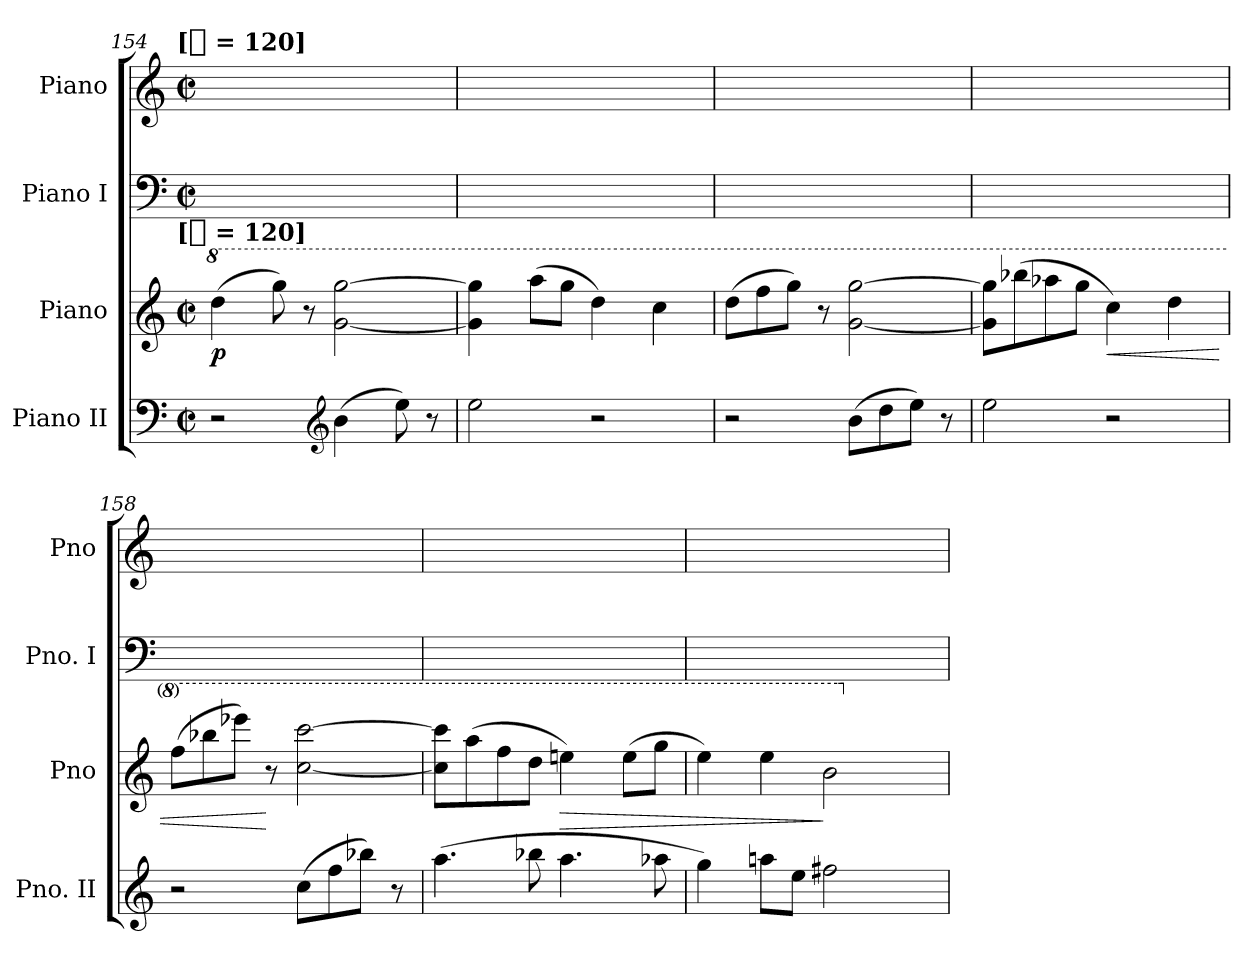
**kern	**kern	**dynam	**kern	**kern
*part4	*part3	*part3	*part2	*part1
*staff4	*staff3	*staff3	*staff2	*staff1
*I"Piano II	*I"Piano	*	*I"Piano I	*I"Piano
*I'Pno. II	*I'Pno	*	*I'Pno. I	*I'Pno
*clefF4	*clefG2	*	*clefF4	*clefG2
*k[]	*k[]	*	*k[]	*k[]
*C:	*C:	*	*C:	*C:
!!LO:TX:omd:t=[[half] = 120]
*M2/2	*M2/2	*	*M2/2	*M2/2
*met(c|)	*met(c|)	*	*met(c|)	*met(c|)
*MM240	*MM240	*	*MM240	*MM240
*	*8va	*	*	*
=154	=154	=154	=154	=154
!	!LO:TX:t=[[half] = 120]	!	!	!
2r	(4ddd	p	1ryy	8ryy
.	.	.	.	8ryy
.	8ggg)	.	.	4ryy
.	8r	.	.	.
*clefG2	*	*	*	*
(4b	[2gg [2ggg	.	.	8ryy
.	.	.	.	8ryy
8ee)	.	.	.	8ryy
8r	.	.	.	8ryy
=155	=155	=155	=155	=155
2ee	4gg] 4ggg]	.	8ryy	8ryy
.	.	.	8ryy	8ryy
.	(8aaaL	.	8ryy	4ryy
.	8gggJ	.	8ryy	.
2r	4ddd)	.	8ryy	4ryy
.	.	.	8ryy	.
.	4ccc	.	4ryy	8ryy
.	.	.	.	8ryy
=156	=156	=156	=156	=156
2r	(8dddL	.	4ryy	8ryy
.	8fff	.	.	8ryy
.	8gggJ)	.	8ryy	8ryy
.	8r	.	8ryy	8ryy
(8bL	[2gg [2ggg	.	8ryy	2ryy
8dd	.	.	8ryy	.
8eeJ)	.	.	8ryy	.
8r	.	.	8ryy	.
=157	=157	=157	=157	=157
2ee	8gg] 8ggg]L	.	4ryy	8ryy
.	(8bbb-X	.	.	8ryy
.	8aaa-X	.	4ryy	8ryy
.	8gggJ	.	.	8ryy
2r	4ccc)	<	8ryy	8ryy
.	.	.	8ryy	8ryy
.	4ddd	.	8ryy	4ryy
.	.	.	8ryy	.
=158	=158	=158	=158	=158
2r	(8fffL	.	8ryy	4ryy
.	8bbb-X	.	8ryy	.
.	8eeee-XJ)	.	4ryy	8ryy
.	8r	[	.	8ryy
(8ccL	[2ccc [2cccc	.	4ryy	8ryy
8ff	.	.	.	8ryy
8bb-XJ)	.	.	8ryy	8ryy
8r	.	.	8ryy	8ryy
=159	=159	=159	=159	=159
(4.aa	8ccc] 8cccc]L	.	8ryy	2ryy
.	(8aaa	.	8ryy	.
.	8fff	.	8ryy	.
8bb-X	8dddJ	.	8ryy	.
4.aa	4eeen)	>	4ryy	8ryy
.	.	.	.	8ryy
.	(8eeeL	.	4ryy	8ryy
8aa-X	8gggJ	.	.	8ryy
=160	=160	=160	=160	=160
4gg)	4eee)	.	8ryy	8ryy
.	.	.	8ryy	8ryy
8aanL	4eee	.	8ryy	4ryy
8eeJ	.	.	8ryy	.
2ff#X	2bb	]	8ryy	4ryy
.	.	.	8ryy	.
.	.	.	8ryy	8ryy
.	.	.	8ryy	8ryy
*	*X8va	*	*	*
=	=	=	=	=
*-	*-	*-	*-	*-
